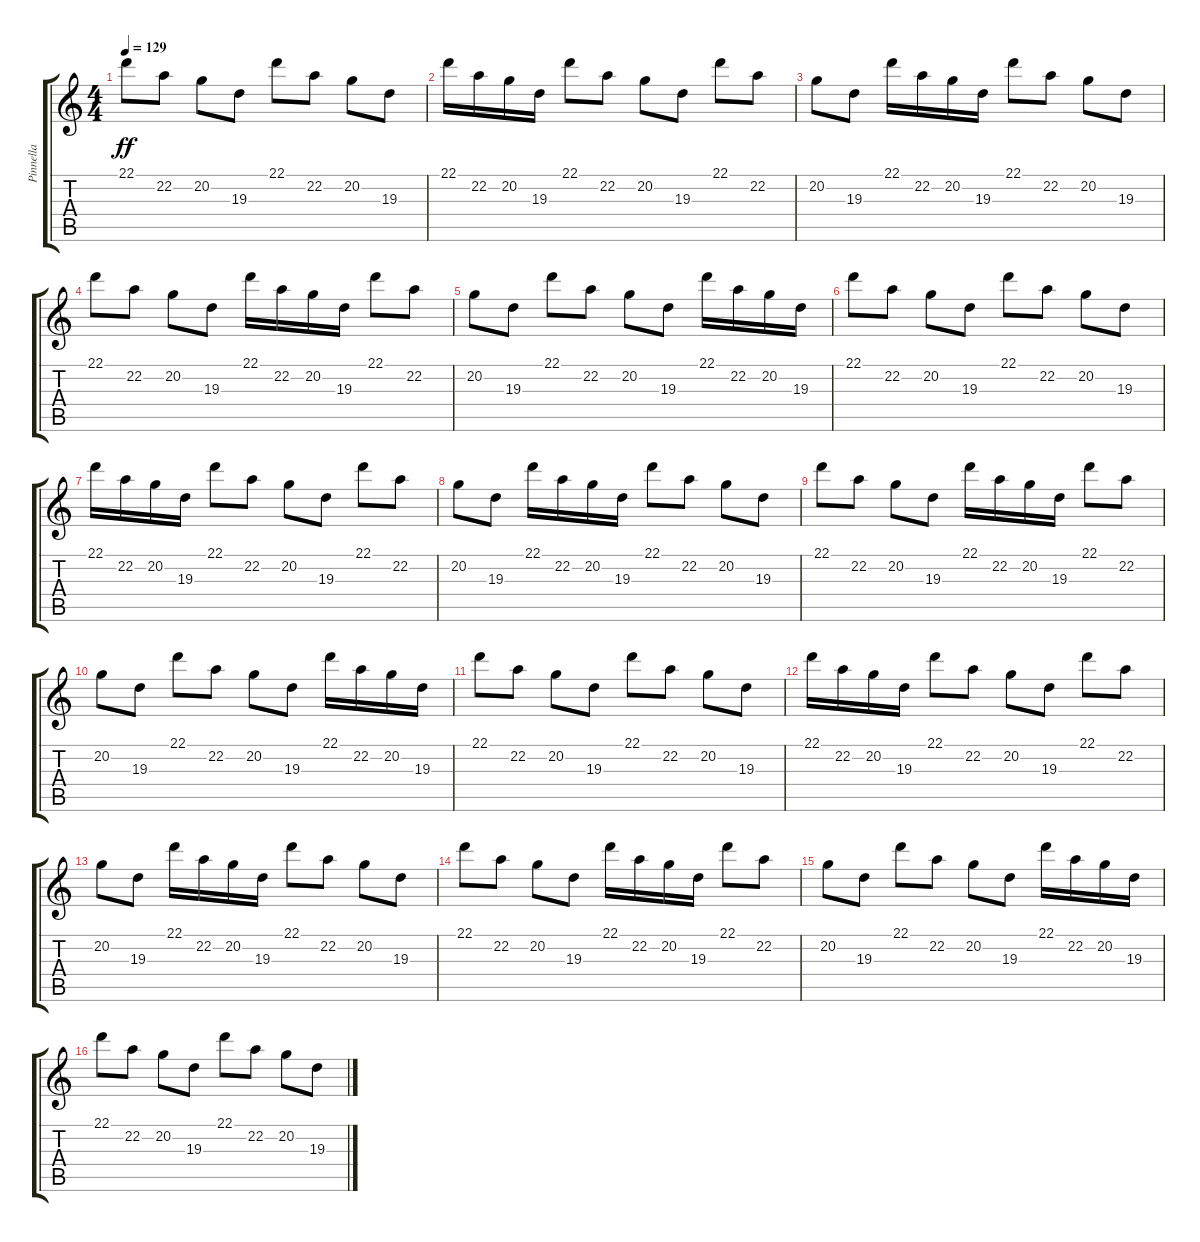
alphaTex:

\track ("Pinnella" "Pinnella") {instrument pad4choir}
\staff {score tabs}
\tuning (E4 B3 G3 D3 A2 D2) {hide}
\ts (4 4)
\tempo 129
\clef g2
\ks c
22.1.8{dy ff instrument pad4choir} 22.2.8 20.2.8 19.3.8 22.1.8 22.2.8 20.2.8 19.3.8 |
22.1.16 22.2.16 20.2.16 19.3.16 22.1.8 22.2.8 20.2.8 19.3.8 22.1.8 22.2.8 |
20.2.8 19.3.8 22.1.16 22.2.16 20.2.16 19.3.16 22.1.8 22.2.8 20.2.8 19.3.8 |
22.1.8 22.2.8 20.2.8 19.3.8 22.1.16 22.2.16 20.2.16 19.3.16 22.1.8 22.2.8 |
20.2.8 19.3.8 22.1.8 22.2.8 20.2.8 19.3.8 22.1.16 22.2.16 20.2.16 19.3.16 |
22.1.8 22.2.8 20.2.8 19.3.8 22.1.8 22.2.8 20.2.8 19.3.8 |
22.1.16 22.2.16 20.2.16 19.3.16 22.1.8 22.2.8 20.2.8 19.3.8 22.1.8 22.2.8 |
20.2.8 19.3.8 22.1.16 22.2.16 20.2.16 19.3.16 22.1.8 22.2.8 20.2.8 19.3.8 |
22.1.8 22.2.8 20.2.8 19.3.8 22.1.16 22.2.16 20.2.16 19.3.16 22.1.8 22.2.8 |
20.2.8 19.3.8 22.1.8 22.2.8 20.2.8 19.3.8 22.1.16 22.2.16 20.2.16 19.3.16 |
22.1.8 22.2.8 20.2.8 19.3.8 22.1.8 22.2.8 20.2.8 19.3.8 |
22.1.16 22.2.16 20.2.16 19.3.16 22.1.8 22.2.8 20.2.8 19.3.8 22.1.8 22.2.8 |
20.2.8 19.3.8 22.1.16 22.2.16 20.2.16 19.3.16 22.1.8 22.2.8 20.2.8 19.3.8 |
22.1.8 22.2.8 20.2.8 19.3.8 22.1.16 22.2.16 20.2.16 19.3.16 22.1.8 22.2.8 |
20.2.8 19.3.8 22.1.8 22.2.8 20.2.8 19.3.8 22.1.16 22.2.16 20.2.16 19.3.16 |
22.1.8 22.2.8 20.2.8 19.3.8 22.1.8 22.2.8 20.2.8 19.3.8
